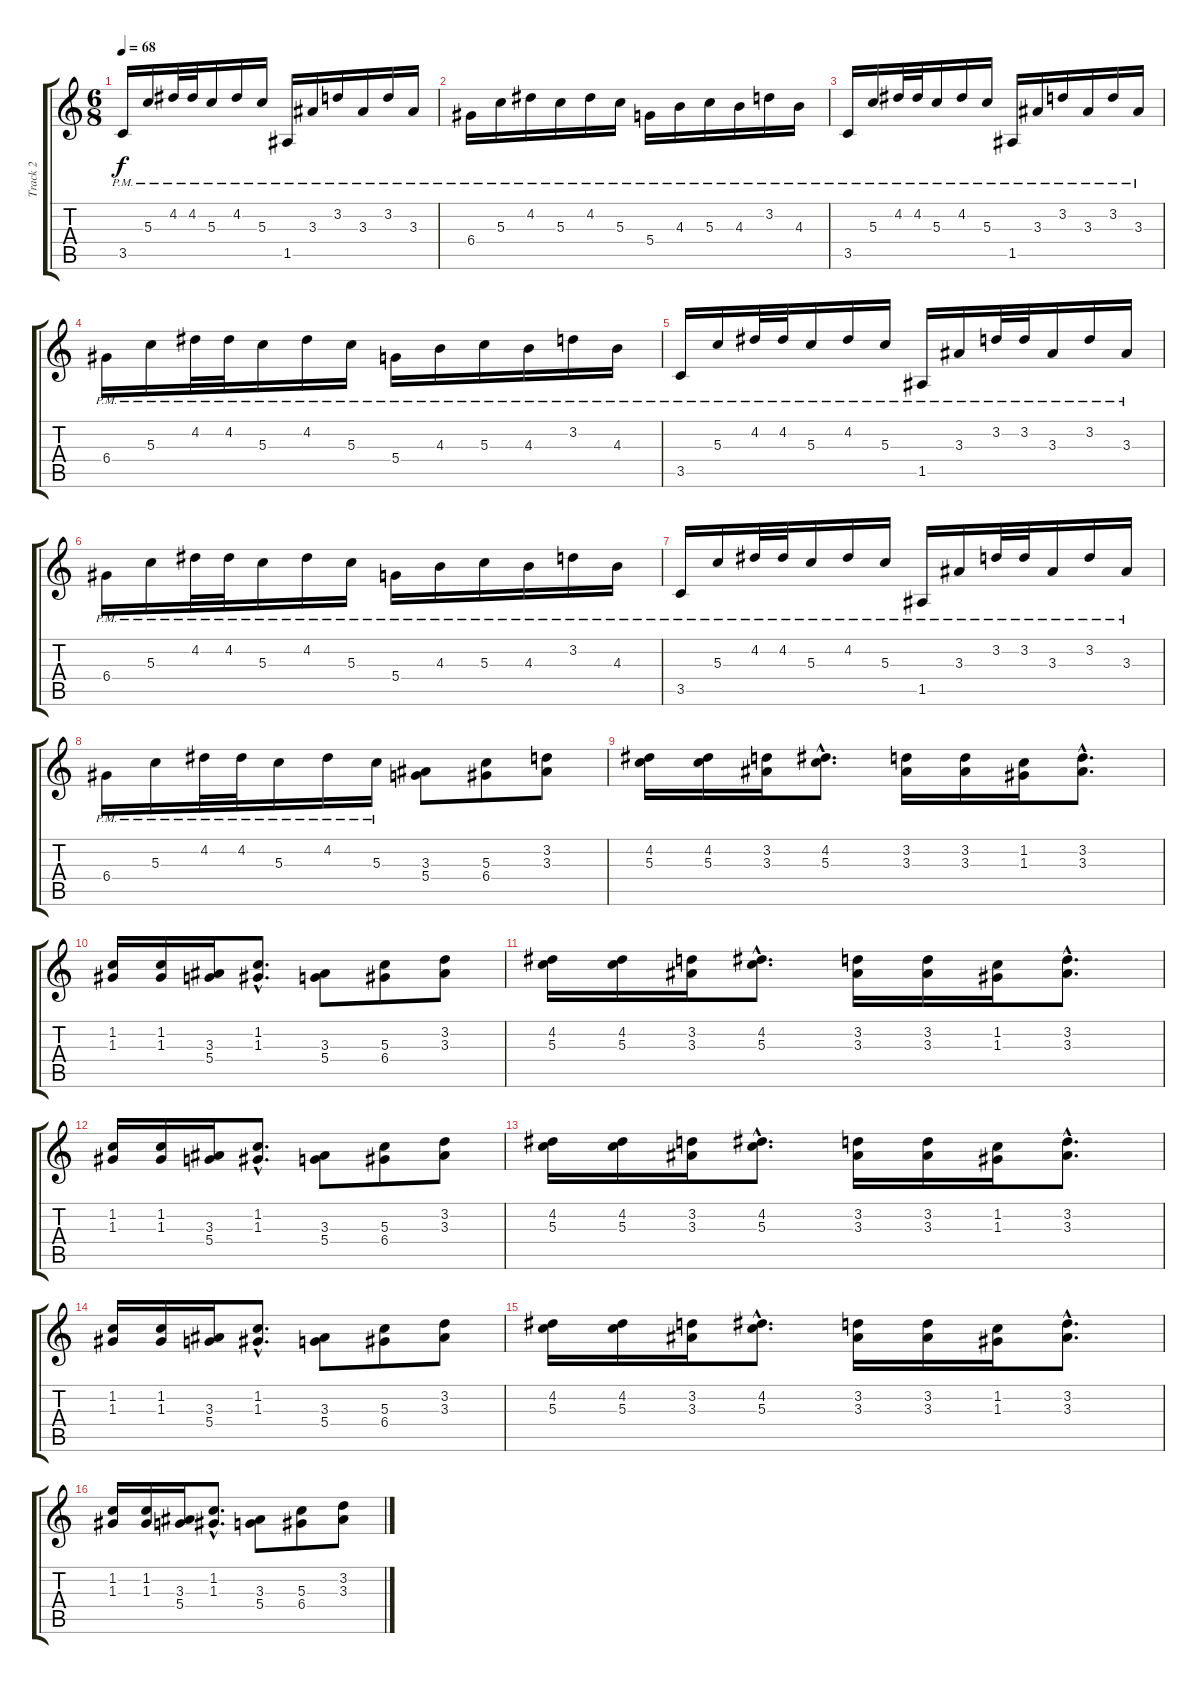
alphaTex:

\track ("Track 2" "Track 2") {instrument overdrivenguitar}
\staff {score tabs}
\tuning (E4 B3 G3 D3 A2 E2) {hide}
\ts (6 8)
\tempo 68
\clef g2
\ks c
3.5{pm}.16{dy f} 5.3{pm}.16 4.2{pm}.32 4.2{pm}.32 5.3{pm}.16 4.2{pm}.16 5.3{pm}.16 1.5{pm}.16 3.3{pm}.16 3.2{pm}.16 3.3{pm}.16 3.2{pm}.16 3.3{pm}.16 |
6.4{pm}.16 5.3{pm}.16 4.2{pm}.16 5.3{pm}.16 4.2{pm}.16 5.3{pm}.16 5.4{pm}.16 4.3{pm}.16 5.3{pm}.16 4.3{pm}.16 3.2{pm}.16 4.3{pm}.16 |
3.5{pm}.16 5.3{pm}.16 4.2{pm}.32 4.2{pm}.32 5.3{pm}.16 4.2{pm}.16 5.3{pm}.16 1.5{pm}.16 3.3{pm}.16 3.2{pm}.16 3.3{pm}.16 3.2{pm}.16 3.3{pm}.16 |
6.4{pm}.16 5.3{pm}.16 4.2{pm}.32 4.2{pm}.32 5.3{pm}.16 4.2{pm}.16 5.3{pm}.16 5.4{pm}.16 4.3{pm}.16 5.3{pm}.16 4.3{pm}.16 3.2{pm}.16 4.3{pm}.16 |
3.5{pm}.16 5.3{pm}.16 4.2{pm}.32 4.2{pm}.32 5.3{pm}.16 4.2{pm}.16 5.3{pm}.16 1.5{pm}.16 3.3{pm}.16 3.2{pm}.32 3.2{pm}.32 3.3{pm}.16 3.2{pm}.16 3.3{pm}.16 |
6.4{pm}.16 5.3{pm}.16 4.2{pm}.32 4.2{pm}.32 5.3{pm}.16 4.2{pm}.16 5.3{pm}.16 5.4{pm}.16 4.3{pm}.16 5.3{pm}.16 4.3{pm}.16 3.2{pm}.16 4.3{pm}.16 |
3.5{pm}.16 5.3{pm}.16 4.2{pm}.32 4.2{pm}.32 5.3{pm}.16 4.2{pm}.16 5.3{pm}.16 1.5{pm}.16 3.3{pm}.16 3.2{pm}.32 3.2{pm}.32 3.3{pm}.16 3.2{pm}.16 3.3{pm}.16 |
6.4{pm}.16 5.3{pm}.16 4.2{pm}.32 4.2{pm}.32 5.3{pm}.16 4.2{pm}.16 5.3{pm}.16 (3.3 5.4).8 (5.3 6.4).8 (3.2 3.3).8 |
(4.2 5.3).16 (4.2 5.3).16 (3.2 3.3).16 (4.2{hac} 5.3{hac}).8{d} (3.2 3.3).16 (3.2 3.3).16 (1.2 1.3).16 (3.2{hac} 3.3{hac}).8{d} |
(1.2 1.3).16 (1.2 1.3).16 (3.3 5.4).16 (1.2{hac} 1.3{hac}).8{d} (3.3 5.4).8 (5.3 6.4).8 (3.2 3.3).8 |
(4.2 5.3).16 (4.2 5.3).16 (3.2 3.3).16 (4.2{hac} 5.3{hac}).8{d} (3.2 3.3).16 (3.2 3.3).16 (1.2 1.3).16 (3.2{hac} 3.3{hac}).8{d} |
(1.2 1.3).16 (1.2 1.3).16 (3.3 5.4).16 (1.2{hac} 1.3{hac}).8{d} (3.3 5.4).8 (5.3 6.4).8 (3.2 3.3).8 |
(4.2 5.3).16 (4.2 5.3).16 (3.2 3.3).16 (4.2{hac} 5.3{hac}).8{d} (3.2 3.3).16 (3.2 3.3).16 (1.2 1.3).16 (3.2{hac} 3.3{hac}).8{d} |
(1.2 1.3).16 (1.2 1.3).16 (3.3 5.4).16 (1.2{hac} 1.3{hac}).8{d} (3.3 5.4).8 (5.3 6.4).8 (3.2 3.3).8 |
(4.2 5.3).16 (4.2 5.3).16 (3.2 3.3).16 (4.2{hac} 5.3{hac}).8{d} (3.2 3.3).16 (3.2 3.3).16 (1.2 1.3).16 (3.2{hac} 3.3{hac}).8{d} |
(1.2 1.3).16 (1.2 1.3).16 (3.3 5.4).16 (1.2{hac} 1.3{hac}).8{d} (3.3 5.4).8 (5.3 6.4).8 (3.2 3.3).8
